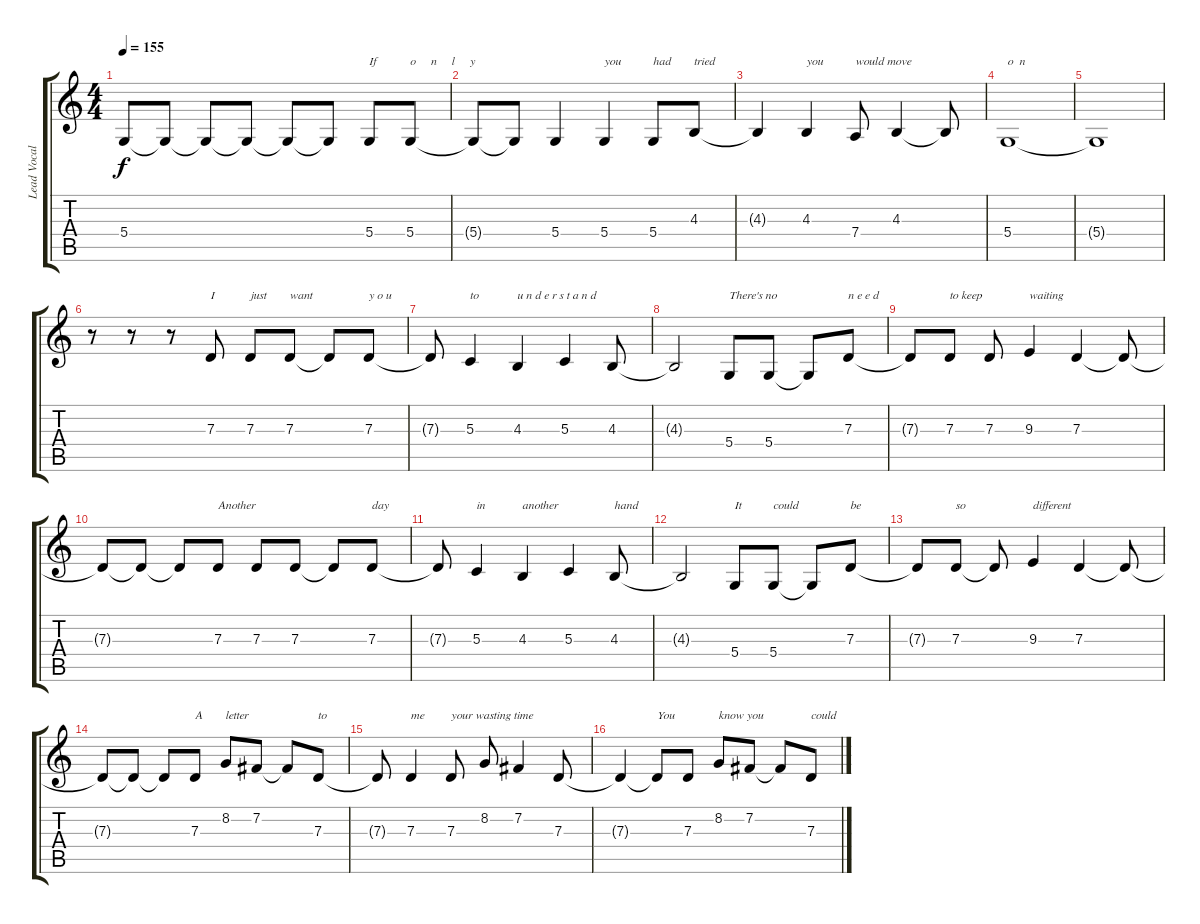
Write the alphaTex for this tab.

\track ("Lead Vocal" "Lead Vocal") {instrument oboe}
\staff {score tabs}
\tuning (E4 B3 G3 D3 A2 E2) {hide}
\ts (4 4)
\tempo 155
\clef g2
\ks c
5.4{t}.8{dy f} 5.4{t}.8 5.4{t}.8 5.4{t}.8 5.4{t}.8 5.4{t}.8 5.4.8{txt "If"} 5.4.8{txt "o     n     l     y"} |
5.4{t}.8 5.4{t}.8 5.4.4 5.4.4{txt "you"} 5.4.8{txt "had"} 4.3.8{txt "tried"} |
4.3{t}.4 4.3.4{txt "you"} 7.4.8{txt "would move"} 4.3.4 4.3{t}.8 |
5.4.1{txt "o  n"} |
5.4{t}.1 |
r.8 r.8 r.8 7.3.8{txt "I"} 7.3.8{txt "just"} 7.3.8{txt "want"} 7.3{t}.8 7.3.8{txt "y o u"} |
7.3{t}.8 5.3.4{txt "to"} 4.3.4{txt "u n d e r s t a n d"} 5.3.4 4.3.8 |
4.3{t}.2 5.4.8{txt "There's no"} 5.4.8 5.4{t}.8 7.3.8{txt "n e e d"} |
7.3{t}.8 7.3.8{txt "to keep"} 7.3.8 9.3.4{txt "waiting"} 7.3.4 7.3{t}.8 |
7.3{t}.8 7.3{t}.8 7.3{t}.8 7.3.8{txt "Another"} 7.3.8 7.3.8 7.3{t}.8 7.3.8{txt "day"} |
7.3{t}.8 5.3.4{txt "in"} 4.3.4{txt "another"} 5.3.4 4.3.8{txt "hand"} |
4.3{t}.2 5.4.8{txt "It"} 5.4.8{txt "could"} 5.4{t}.8 7.3.8{txt "be"} |
7.3{t}.8 7.3.8{txt "so"} 7.3{t}.8 9.3.4{txt "different"} 7.3.4 7.3{t}.8 |
7.3{t}.8 7.3{t}.8 7.3{t}.8 7.3.8{txt "A"} 8.2.8{txt "letter"} 7.2.8 7.2{t}.8 7.3.8{txt "to"} |
7.3{t}.8 7.3.4{txt "me"} 7.3.8{txt "your wasting time"} 8.2.8 7.2.4 7.3.8 |
7.3{t}.4 7.3{t}.8{txt "You"} 7.3.8 8.2.8{txt "know you"} 7.2.8 7.2{t}.8 7.3.8{txt "could"}
